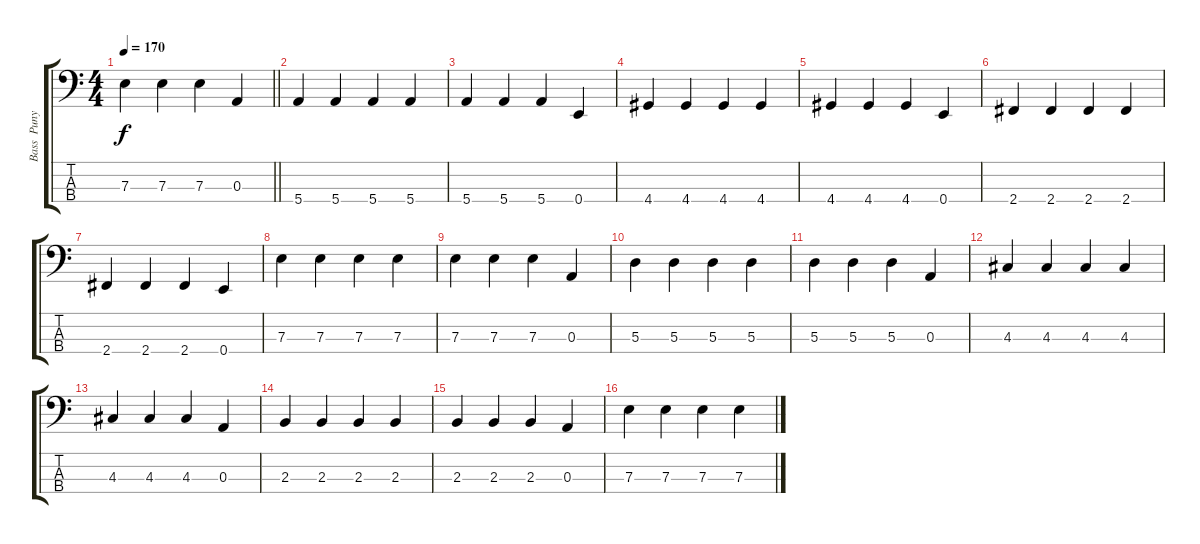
\track ("Bass  Punya Gitar Da" "Bass  Puny") {instrument electricbasspick}
\staff {score tabs}
\tuning (G2 D2 A1 E1) {hide}
\ts (4 4)
\tempo 170
\clef f4
\barLineRight lightlight
\ks c
7.3.4{dy f} 7.3.4 7.3.4 0.3.4 |
5.4.4 5.4.4 5.4.4 5.4.4 |
5.4.4 5.4.4 5.4.4 0.4.4 |
4.4.4 4.4.4 4.4.4 4.4.4 |
4.4.4 4.4.4 4.4.4 0.4.4 |
2.4.4 2.4.4 2.4.4 2.4.4 |
2.4.4 2.4.4 2.4.4 0.4.4 |
7.3.4 7.3.4 7.3.4 7.3.4 |
7.3.4 7.3.4 7.3.4 0.3.4 |
5.3.4 5.3.4 5.3.4 5.3.4 |
5.3.4 5.3.4 5.3.4 0.3.4 |
4.3.4 4.3.4 4.3.4 4.3.4 |
4.3.4 4.3.4 4.3.4 0.3.4 |
2.3.4 2.3.4 2.3.4 2.3.4 |
2.3.4 2.3.4 2.3.4 0.3.4 |
7.3.4 7.3.4 7.3.4 7.3.4
